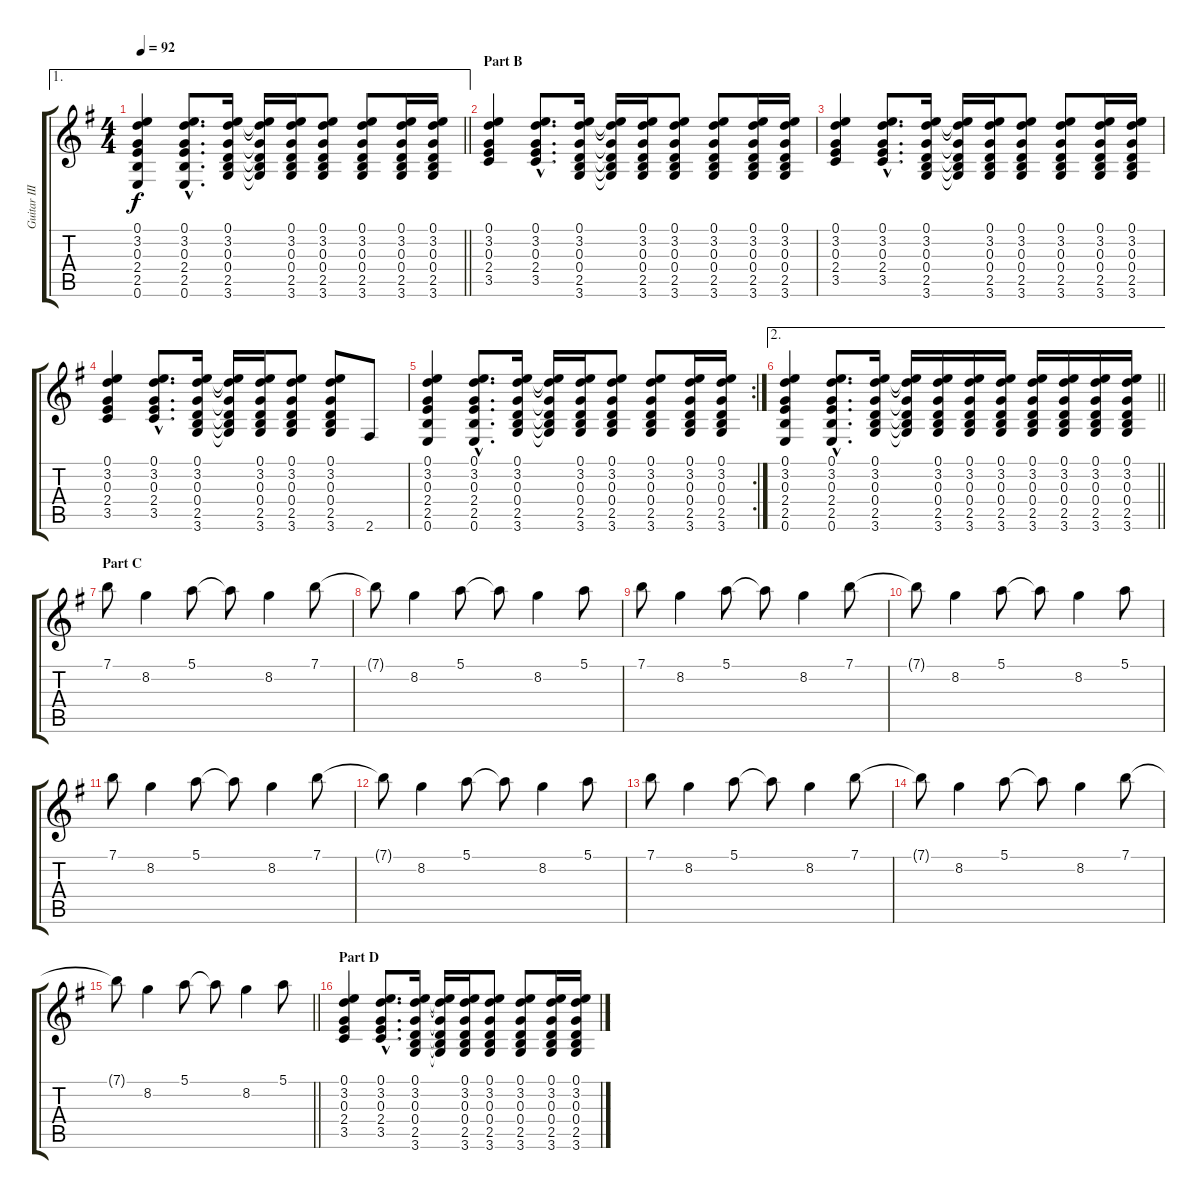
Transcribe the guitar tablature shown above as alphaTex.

\track ("Guitar III (Inoran)" "Guitar III") {instrument distortionguitar}
\staff {score tabs}
\tuning (E4 B3 G3 D3 A2 E2) {hide}
\ae 1
\ts (4 4)
\tempo 92
\clef g2
\barLineRight lightlight
\ks g
(0.1 3.2 0.3 2.4 2.5 0.6).4{dy f} (0.1{hac} 3.2{hac} 0.3{hac} 2.4{hac} 2.5{hac} 0.6{hac}).8{d} (0.1 3.2 0.3 0.4 2.5 3.6).16 (0.1{t} 3.2{t} 0.3{t} 0.4{t} 2.5{t} 3.6{t}).16 (0.1 3.2 0.3 0.4 2.5 3.6).16 (0.1 3.2 0.3 0.4 2.5 3.6).8 (0.1 3.2 0.3 0.4 2.5 3.6).8 (0.1 3.2 0.3 0.4 2.5 3.6).16 (0.1 3.2 0.3 0.4 2.5 3.6).16 |
\section ("" "Part B")
(0.1 3.2 0.3 2.4 3.5).4 (0.1{hac} 3.2{hac} 0.3{hac} 2.4{hac} 3.5{hac}).8{d} (0.1 3.2 0.3 0.4 2.5 3.6).16 (0.1{t} 3.2{t} 0.3{t} 0.4{t} 2.5{t} 3.6{t}).16 (0.1 3.2 0.3 0.4 2.5 3.6).16 (0.1 3.2 0.3 0.4 2.5 3.6).8 (0.1 3.2 0.3 0.4 2.5 3.6).8 (0.1 3.2 0.3 0.4 2.5 3.6).16 (0.1 3.2 0.3 0.4 2.5 3.6).16 |
(0.1 3.2 0.3 2.4 3.5).4 (0.1{hac} 3.2{hac} 0.3{hac} 2.4{hac} 3.5{hac}).8{d} (0.1 3.2 0.3 0.4 2.5 3.6).16 (0.1{t} 3.2{t} 0.3{t} 0.4{t} 2.5{t} 3.6{t}).16 (0.1 3.2 0.3 0.4 2.5 3.6).16 (0.1 3.2 0.3 0.4 2.5 3.6).8 (0.1 3.2 0.3 0.4 2.5 3.6).8 (0.1 3.2 0.3 0.4 2.5 3.6).16 (0.1 3.2 0.3 0.4 2.5 3.6).16 |
(0.1 3.2 0.3 2.4 3.5).4 (0.1{hac} 3.2{hac} 0.3{hac} 2.4{hac} 3.5{hac}).8{d} (0.1 3.2 0.3 0.4 2.5 3.6).16 (0.1{t} 3.2{t} 0.3{t} 0.4{t} 2.5{t} 3.6{t}).16 (0.1 3.2 0.3 0.4 2.5 3.6).16 (0.1 3.2 0.3 0.4 2.5 3.6).8 (0.1 3.2 0.3 0.4 2.5 3.6).8 2.6.8 |
\rc 2
(0.1 3.2 0.3 2.4 2.5 0.6).4 (0.1{hac} 3.2{hac} 0.3{hac} 2.4{hac} 2.5{hac} 0.6{hac}).8{d} (0.1 3.2 0.3 0.4 2.5 3.6).16 (0.1{t} 3.2{t} 0.3{t} 0.4{t} 2.5{t} 3.6{t}).16 (0.1 3.2 0.3 0.4 2.5 3.6).16 (0.1 3.2 0.3 0.4 2.5 3.6).8 (0.1 3.2 0.3 0.4 2.5 3.6).8 (0.1 3.2 0.3 0.4 2.5 3.6).16 (0.1 3.2 0.3 0.4 2.5 3.6).16 |
\ae 2
\barLineRight lightlight
(0.1 3.2 0.3 2.4 2.5 0.6).4 (0.1{hac} 3.2{hac} 0.3{hac} 2.4{hac} 2.5{hac} 0.6{hac}).8{d} (0.1 3.2 0.3 0.4 2.5 3.6).16 (0.1{t} 3.2{t} 0.3{t} 0.4{t} 2.5{t} 3.6{t}).16 (0.1 3.2 0.3 0.4 2.5 3.6).16 (0.1 3.2 0.3 0.4 2.5 3.6).16 (0.1 3.2 0.3 0.4 2.5 3.6).16 (0.1 3.2 0.3 0.4 2.5 3.6).16 (0.1 3.2 0.3 0.4 2.5 3.6).16 (0.1 3.2 0.3 0.4 2.5 3.6).16 (0.1 3.2 0.3 0.4 2.5 3.6).16 |
\section ("" "Part C")
7.1.8 8.2.4 5.1.8 5.1{t}.8 8.2.4 7.1.8 |
7.1{t}.8 8.2.4 5.1.8 5.1{t}.8 8.2.4 5.1.8 |
7.1.8 8.2.4 5.1.8 5.1{t}.8 8.2.4 7.1.8 |
7.1{t}.8 8.2.4 5.1.8 5.1{t}.8 8.2.4 5.1.8 |
7.1.8 8.2.4 5.1.8 5.1{t}.8 8.2.4 7.1.8 |
7.1{t}.8 8.2.4 5.1.8 5.1{t}.8 8.2.4 5.1.8 |
7.1.8 8.2.4 5.1.8 5.1{t}.8 8.2.4 7.1.8 |
7.1{t}.8 8.2.4 5.1.8 5.1{t}.8 8.2.4 7.1.8 |
\barLineRight lightlight
7.1{t}.8 8.2.4 5.1.8 5.1{t}.8 8.2.4 5.1.8 |
\section ("" "Part D")
(0.1 3.2 0.3 2.4 3.5).4 (0.1{hac} 3.2{hac} 0.3{hac} 2.4{hac} 3.5{hac}).8{d} (0.1 3.2 0.3 0.4 2.5 3.6).16 (0.1{t} 3.2{t} 0.3{t} 0.4{t} 2.5{t} 3.6{t}).16 (0.1 3.2 0.3 0.4 2.5 3.6).16 (0.1 3.2 0.3 0.4 2.5 3.6).8 (0.1 3.2 0.3 0.4 2.5 3.6).8 (0.1 3.2 0.3 0.4 2.5 3.6).16 (0.1 3.2 0.3 0.4 2.5 3.6).16
